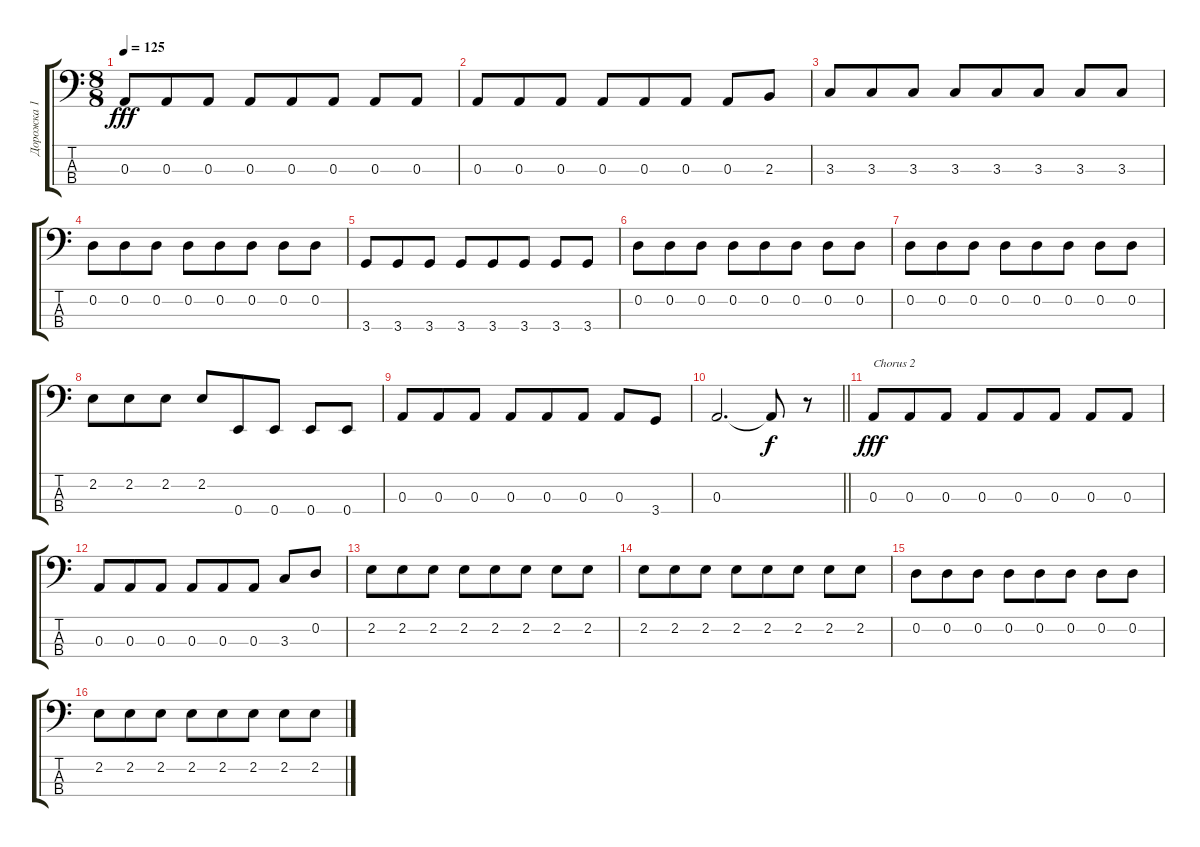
\track ("Дорожка 1" "Дорожка 1") {instrument acousticguitarsteel}
\staff {score tabs}
\tuning (G2 D2 A1 E1) {hide}
\ts (8 8)
\tempo 125
\clef f4
\ks c
0.3.8{dy fff} 0.3.8 0.3.8 0.3.8 0.3.8 0.3.8 0.3.8 0.3.8 |
0.3.8 0.3.8 0.3.8 0.3.8 0.3.8 0.3.8 0.3.8 2.3.8 |
3.3.8 3.3.8 3.3.8 3.3.8 3.3.8 3.3.8 3.3.8 3.3.8 |
0.2.8 0.2.8 0.2.8 0.2.8 0.2.8 0.2.8 0.2.8 0.2.8 |
3.4.8 3.4.8 3.4.8 3.4.8 3.4.8 3.4.8 3.4.8 3.4.8 |
0.2.8 0.2.8 0.2.8 0.2.8 0.2.8 0.2.8 0.2.8 0.2.8 |
0.2.8 0.2.8 0.2.8 0.2.8 0.2.8 0.2.8 0.2.8 0.2.8 |
2.2.8 2.2.8 2.2.8 2.2.8 0.4.8 0.4.8 0.4.8 0.4.8 |
0.3.8 0.3.8 0.3.8 0.3.8 0.3.8 0.3.8 0.3.8 3.4.8 |
\barLineRight lightlight
0.3.2{d} 0.3{t}.8{dy f} r.8 |
0.3.8{txt "Chorus 2" dy fff} 0.3.8 0.3.8 0.3.8 0.3.8 0.3.8 0.3.8 0.3.8 |
0.3.8 0.3.8 0.3.8 0.3.8 0.3.8 0.3.8 3.3.8 0.2.8 |
2.2.8 2.2.8 2.2.8 2.2.8 2.2.8 2.2.8 2.2.8 2.2.8 |
2.2.8 2.2.8 2.2.8 2.2.8 2.2.8 2.2.8 2.2.8 2.2.8 |
0.2.8 0.2.8 0.2.8 0.2.8 0.2.8 0.2.8 0.2.8 0.2.8 |
2.2.8 2.2.8 2.2.8 2.2.8 2.2.8 2.2.8 2.2.8 2.2.8
